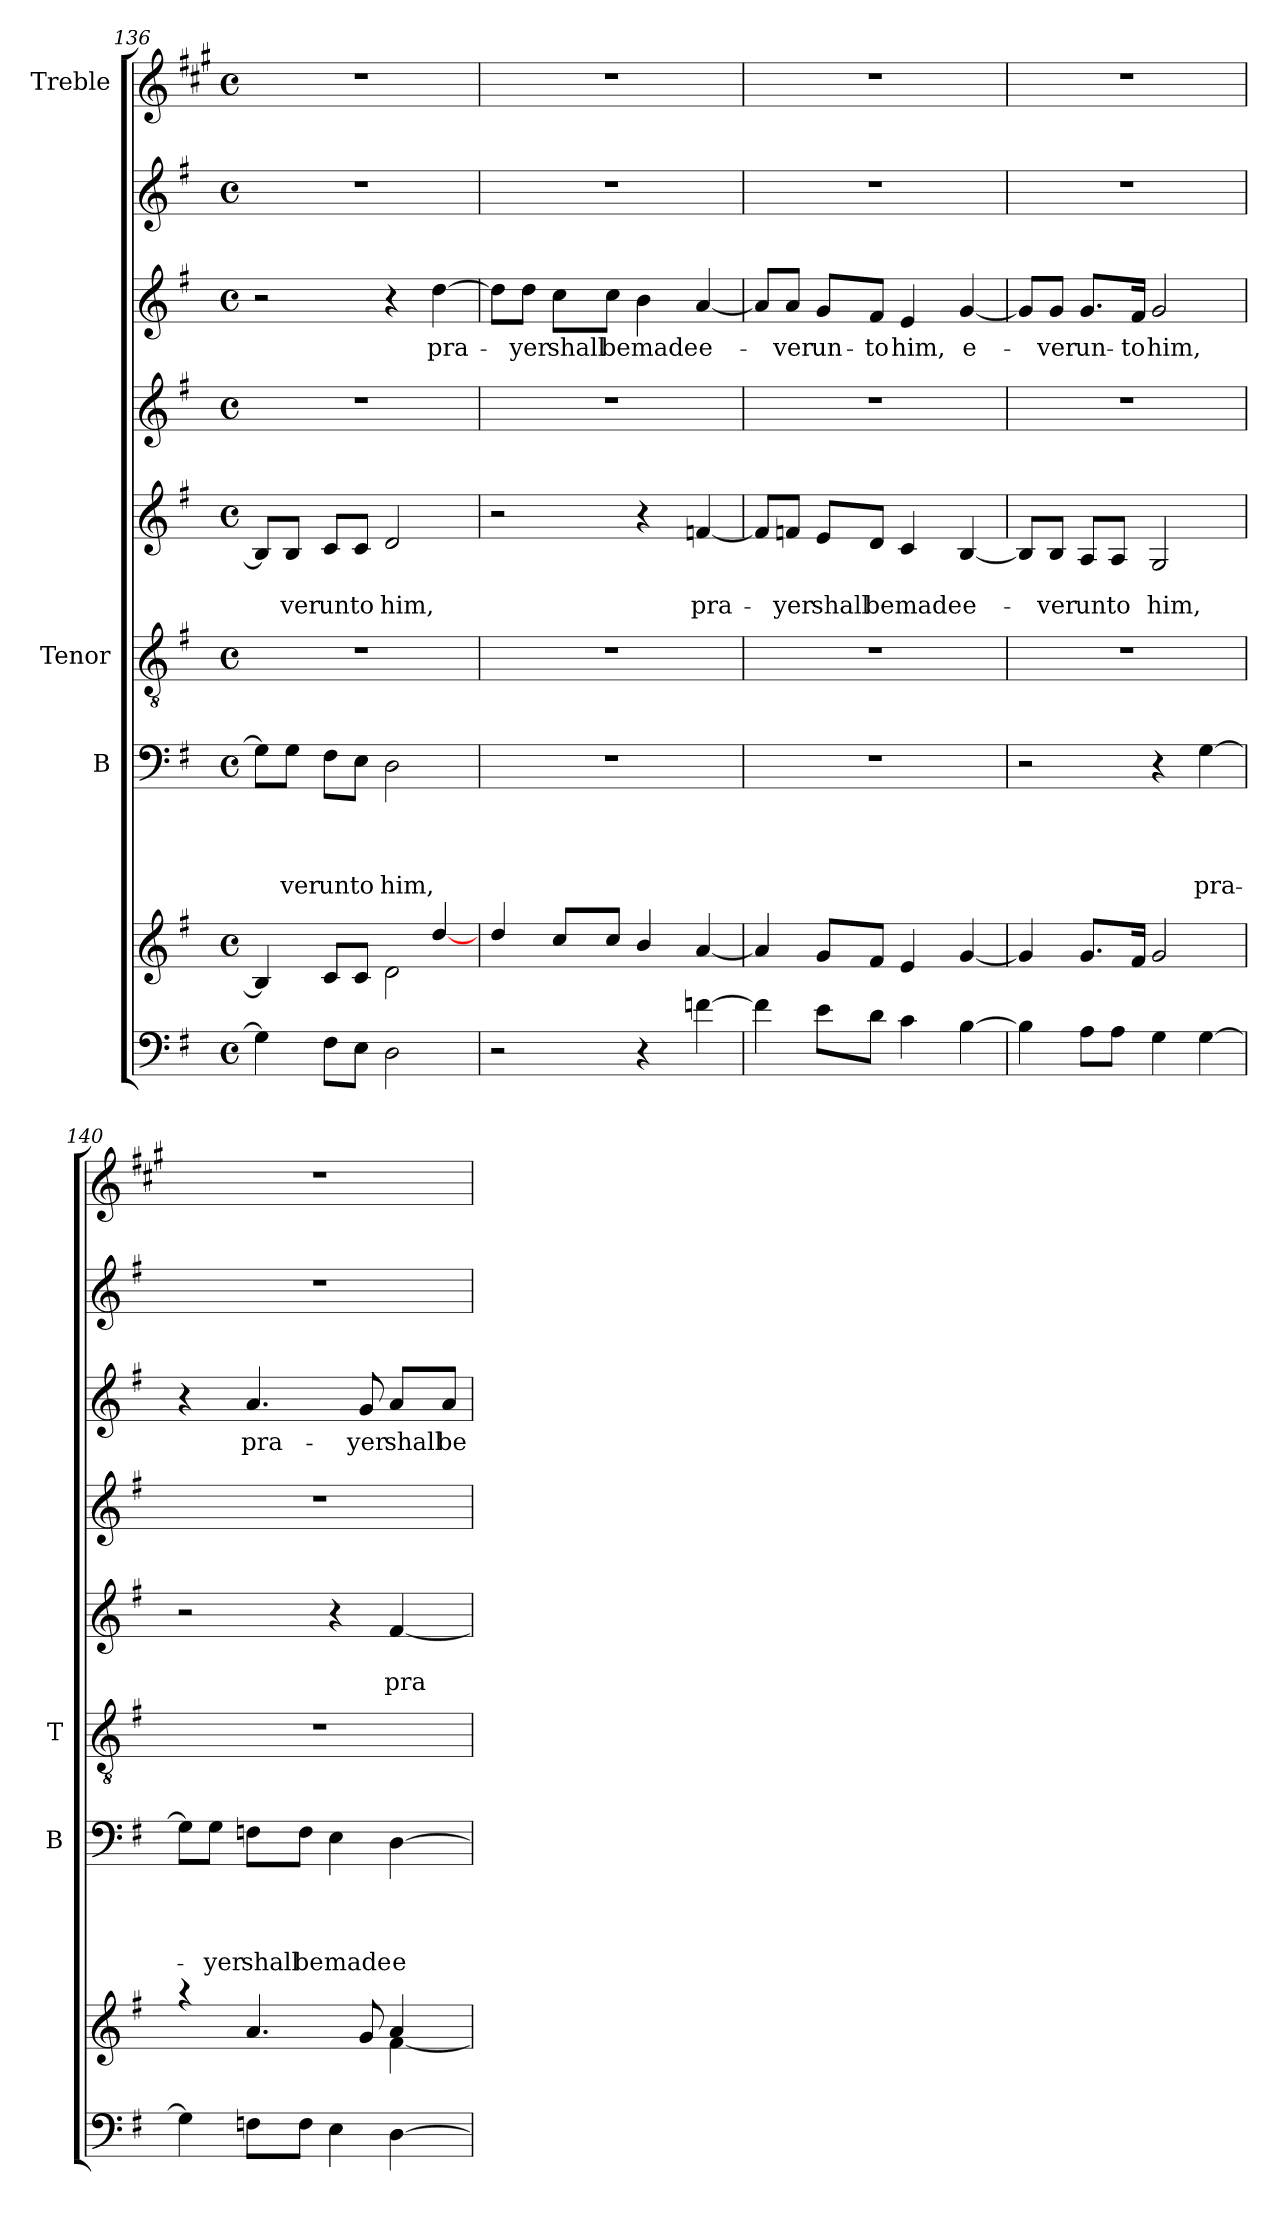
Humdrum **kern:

**kern	**kern	**kern	**text	**text	**text	**text	**kern	**kern	**text	**text	**kern	**kern	**text	**kern	**kern
*part9	*part8	*part7	*part7	*part7	*part7	*part7	*part6	*part5	*part5	*part5	*part4	*part3	*part3	*part2	*part1
*staff9	*staff8	*staff7	*staff7	*staff7	*staff7	*staff7	*staff6	*staff5	*staff5	*staff5	*staff4	*staff3	*staff3	*staff2	*staff1
*	*	*I"B	*	*	*	*	*I"Tenor	*	*	*	*	*	*	*	*I"Treble
*	*	*I'B	*	*	*	*	*I'T	*	*	*	*	*	*	*	*
!!LO:PB:g=z
*clefF4	*clefG2	*clefF4	*	*	*	*	*clefGv2	*clefG2	*	*	*clefG2	*clefG2	*	*clefG2	*clefG2
*	*	*	*	*	*	*	*	*	*	*	*	*	*	*	*ITrd1c2
*k[f#]	*k[f#]	*k[f#]	*	*	*	*	*k[f#]	*k[f#]	*	*	*k[f#]	*k[f#]	*	*k[f#]	*k[f#]
*G:	*G:	*G:	*	*	*	*	*G:	*G:	*	*	*G:	*G:	*	*G:	*G:
*M4/4	*M4/4	*M4/4	*	*	*	*	*M4/4	*M4/4	*	*	*M4/4	*M4/4	*	*M4/4	*M4/4
*met(c)	*met(c)	*met(c)	*	*	*	*	*met(c)	*met(c)	*	*	*met(c)	*met(c)	*	*met(c)	*met(c)
=136	=136	=136	=136	=136	=136	=136	=136	=136	=136	=136	=136	=136	=136	=136	=136
*	*^	*	*	*	*	*	*	*	*	*	*	*	*	*	*
4G\]	4B/]	2.ryy	8G\L]	.	.	.	.	1r	8B/L]	.	.	1r	2r	.	1r	1r
!	!	!	!	!	!	!	!LO:LY:b	!	!	!	!LO:LY:b	!	!	!	!	!
.	.	.	8G\J	.	.	.	ver	.	8B/J	.	ver	.	.	.	.	.
!	!	!	!	!	!	!	!LO:LY:b	!	!	!	!LO:LY:b	!	!	!	!	!
8F#\L	8c/L	.	8F#\L	.	.	.	unto	.	8c/L	.	unto	.	.	.	.	.
8E\J	8c/J	.	8E\J	.	.	.	.	.	8c/J	.	.	.	.	.	.	.
!	!	!	!	!	!	!	!LO:LY:b	!	!	!	!LO:LY:b	!	!	!	!	!
2D\	2d\	.	2D\	.	.	.	him,	.	2d/	.	him,	.	4r	.	.	.
!	!	!	!	!	!	!	!	!	!	!	!	!	!	!LO:LY:b	!	!
.	.	[>4dd/	.	.	.	.	.	.	.	.	.	.	[>4dd\	pra-	.	.
*	*v	*v	*	*	*	*	*	*	*	*	*	*	*	*	*	*
=137	=137	=137	=137	=137	=137	=137	=137	=137	=137	=137	=137	=137	=137	=137	=137
2r	4dd/	1r	.	.	.	.	1r	2r	.	.	1r	8dd\L]	.	1r	1r
!	!	!	!	!	!	!	!	!	!	!	!	!	!LO:LY:b	!	!
.	.	.	.	.	.	.	.	.	.	.	.	8dd\J	-yer	.	.
!	!	!	!	!	!	!	!	!	!	!	!	!	!LO:LY:b	!	!
.	8cc/L	.	.	.	.	.	.	.	.	.	.	8cc\L	shall	.	.
!	!	!	!	!	!	!	!	!	!	!	!	!	!LO:LY:b	!	!
.	8cc/J	.	.	.	.	.	.	.	.	.	.	8cc\J	be	.	.
!	!	!	!	!	!	!	!	!	!	!	!	!	!LO:LY:b	!	!
4r	4b/	.	.	.	.	.	.	4r	.	.	.	4b\	made	.	.
!	!	!	!	!	!	!	!	!	!	!LO:LY:b	!	!	!LO:LY:b	!	!
[>4fn\	[>4a/	.	.	.	.	.	.	[<4fn/	.	pra-	.	[<4a/	e-	.	.
=138	=138	=138	=138	=138	=138	=138	=138	=138	=138	=138	=138	=138	=138	=138	=138
4f\]	4a/]	1r	.	.	.	.	1r	8f/L]	.	.	1r	8a/L]	.	1r	1r
!	!	!	!	!	!	!	!	!	!	!LO:LY:b	!	!	!LO:LY:b	!	!
.	.	.	.	.	.	.	.	8fn/J	.	-yer	.	8a/J	-ver	.	.
!	!	!	!	!	!	!	!	!	!	!LO:LY:b	!	!	!LO:LY:b	!	!
8e\L	8g/L	.	.	.	.	.	.	8e/L	.	shall	.	8g/L	un-	.	.
!	!	!	!	!	!	!	!	!	!	!LO:LY:b	!	!	!LO:LY:b	!	!
8d\J	8f#/J	.	.	.	.	.	.	8d/J	.	be	.	8f#/J	-to	.	.
!	!	!	!	!	!	!	!	!	!	!LO:LY:b	!	!	!LO:LY:b	!	!
4c\	4e/	.	.	.	.	.	.	4c/	.	made	.	4e/	him,	.	.
!	!	!	!	!	!	!	!	!	!	!LO:LY:b	!	!	!LO:LY:b	!	!
[>4B\	[>4g/	.	.	.	.	.	.	[<4B/	.	e-	.	[<4g/	e-	.	.
=139	=139	=139	=139	=139	=139	=139	=139	=139	=139	=139	=139	=139	=139	=139	=139
4B\]	4g/]	2r	.	.	.	.	1r	8B/L]	.	.	1r	8g/L]	.	1r	1r
!	!	!	!	!	!	!	!	!	!	!LO:LY:b	!	!	!LO:LY:b	!	!
.	.	.	.	.	.	.	.	8B/J	.	-ver	.	8g/J	-ver	.	.
!	!	!	!	!	!	!	!	!	!	!LO:LY:b	!	!	!LO:LY:b	!	!
8A\L	8.g/L	.	.	.	.	.	.	8A/L	.	unto	.	8.g/L	un-	.	.
8A\J	.	.	.	.	.	.	.	8A/J	.	.	.	.	.	.	.
!	!	!	!	!	!	!	!	!	!	!	!	!	!LO:LY:b	!	!
.	16f#/Jk	.	.	.	.	.	.	.	.	.	.	16f#/Jk	-to	.	.
!	!	!	!	!	!	!	!	!	!	!LO:LY:b	!	!	!LO:LY:b	!	!
4G\	2g/	4r	.	.	.	.	.	2G/	.	him,	.	2g/	him,	.	.
!	!	!	!	!	!	!LO:LY:b	!	!	!	!	!	!	!	!	!
[>4G\	.	[>4G\	.	.	.	pra-	.	.	.	.	.	.	.	.	.
=140	=140	=140	=140	=140	=140	=140	=140	=140	=140	=140	=140	=140	=140	=140	=140
*	*^	*	*	*	*	*	*	*	*	*	*	*	*	*	*
4G\]	4raa	2.ryy	8G\L]	.	.	.	.	1r	2r	.	.	1r	4r	.	1r	1r
!	!	!	!	!	!	!	!LO:LY:b	!	!	!	!	!	!	!	!	!
.	.	.	8G\J	.	.	.	-yer	.	.	.	.	.	.	.	.	.
!	!	!	!	!	!	!	!LO:LY:b	!	!	!	!	!	!	!LO:LY:b	!	!
8Fn\L	4.a/	.	8Fn\L	.	.	.	shall	.	.	.	.	.	4.a/	pra-	.	.
!	!	!	!	!	!	!	!LO:LY:b	!	!	!	!	!	!	!	!	!
8F\J	.	.	8F\J	.	.	.	be	.	.	.	.	.	.	.	.	.
!	!	!	!	!	!	!	!LO:LY:b	!	!	!	!	!	!	!	!	!
4E\	.	.	4E\	.	.	.	made	.	4r	.	.	.	.	.	.	.
!	!	!	!	!	!	!	!	!	!	!	!	!	!	!LO:LY:b	!	!
.	8g/	.	.	.	.	.	.	.	.	.	.	.	8g/	-yer	.	.
!	!	!	!	!	!	!	!LO:LY:b	!	!	!	!LO:LY:b	!	!	!LO:LY:b	!	!
[<4D\	4a/	[<4f#\	[<4D\	.	.	.	e-	.	[<4f#/	.	pra-	.	8a/L	shall	.	.
!	!	!	!	!	!	!	!	!	!	!	!	!	!	!LO:LY:b	!	!
.	.	.	.	.	.	.	.	.	.	.	.	.	8a/J	be	.	.
*	*v	*v	*	*	*	*	*	*	*	*	*	*	*	*	*	*
=	=	=	=	=	=	=	=	=	=	=	=	=	=	=	=
*-	*-	*-	*-	*-	*-	*-	*-	*-	*-	*-	*-	*-	*-	*-	*-
